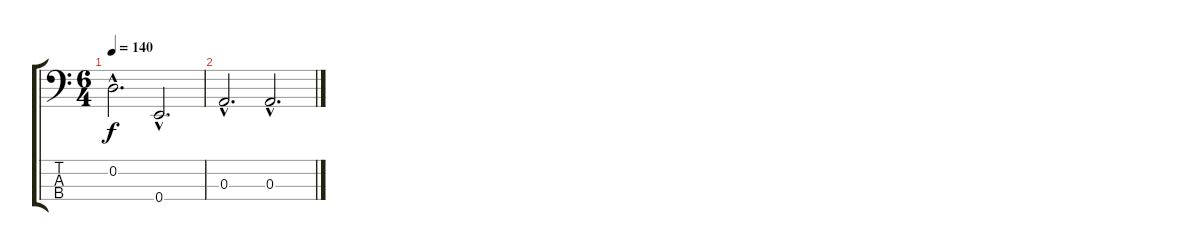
\track "" {instrument acousticbass}
\staff {score tabs}
\tuning (G2 D2 A1 E1) {hide}
\ts (6 4)
\tempo 140
\clef f4
\ks c
0.2{hac}.2{d dy f} 0.4{hac}.2{d} |
0.3{hac}.2{d} 0.3{hac}.2{d}
